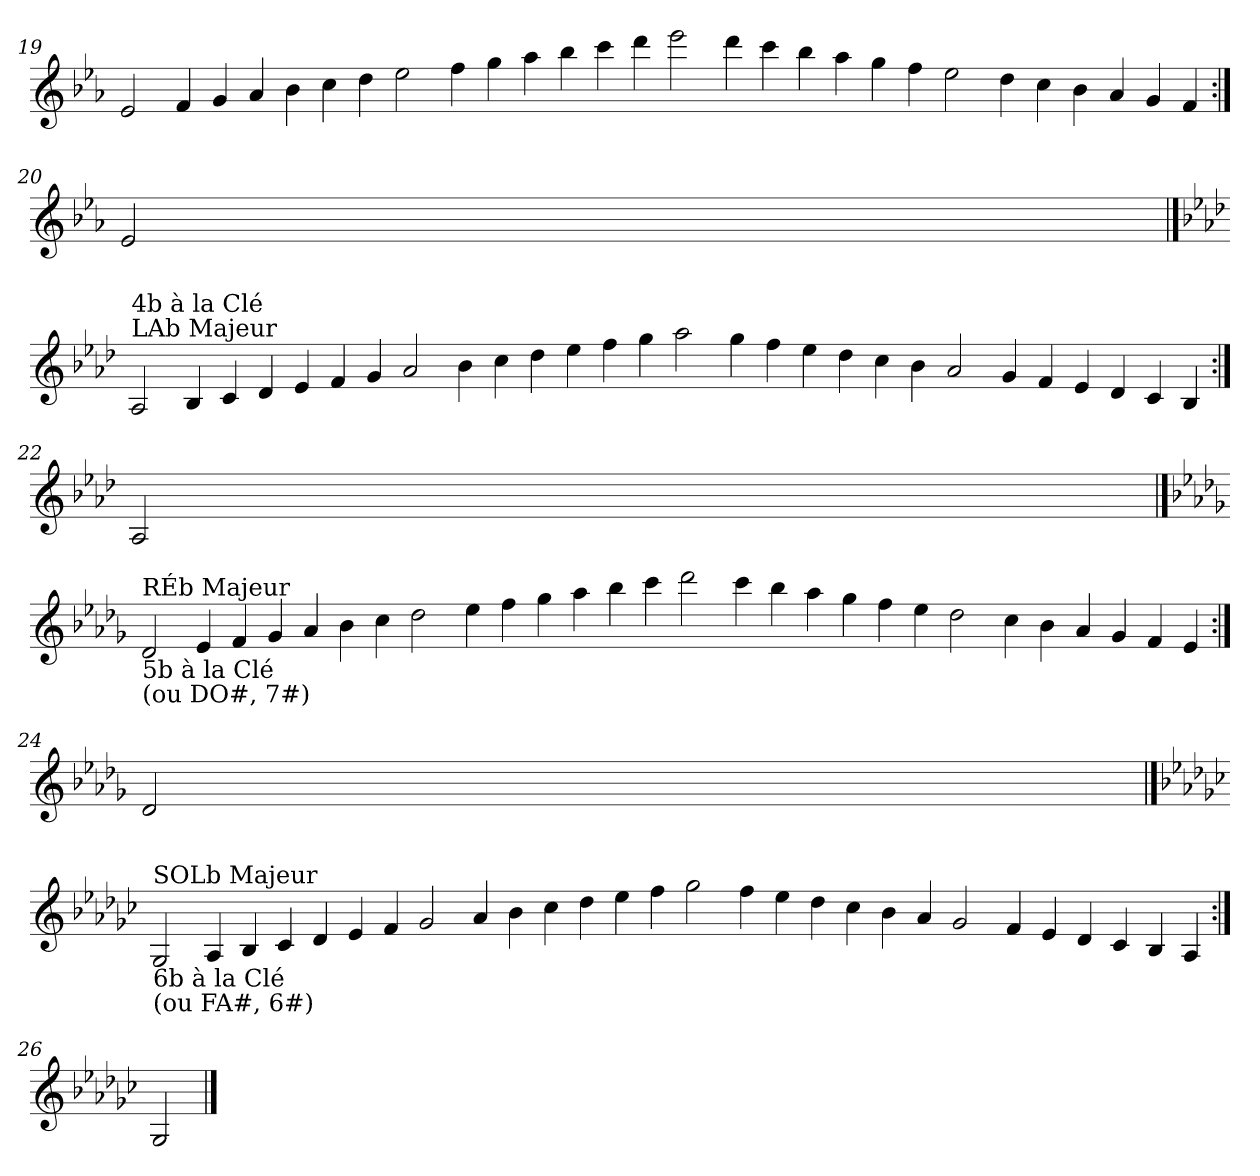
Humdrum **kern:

**kern
*part1
*staff1
!!LO:LB:g=z
*clefG2
*k[b-e-a-]
*E-:
=19
2e-/
4f/
4g/
4a-/
4b-\
4cc\
4dd\
2ee-\
4ff\
4gg\
4aa-\
4bb-\
4ccc\
4ddd\
2eee-\
4ddd\
4ccc\
4bb-\
4aa-\
4gg\
4ff\
2ee-\
4dd\
4cc\
4b-\
4a-/
4g/
4f/
=20:|!
2e-/
!!LO:PB:g=z
==21
*k[b-e-a-d-]
*A-:
!LO:TX:a:t=LAb Majeur
!LO:TX:a:t=4b à la Clé
2A-/
4B-/
4c/
4d-/
4e-/
4f/
4g/
2a-/
4b-\
4cc\
4dd-\
4ee-\
4ff\
4gg\
2aa-\
4gg\
4ff\
4ee-\
4dd-\
4cc\
4b-\
2a-/
4g/
4f/
4e-/
4d-/
4c/
4B-/
=22:|!
2A-/
!!LO:LB:g=z
==23
*k[b-e-a-d-g-]
*D-:
!LO:TX:a:t=RÉb Majeur
!LO:TX:b:t=5b à la Clé
!LO:TX:b:t=(ou DO#, 7#)
2d-/
4e-/
4f/
4g-/
4a-/
4b-\
4cc\
2dd-\
4ee-\
4ff\
4gg-\
4aa-\
4bb-\
4ccc\
2ddd-\
4ccc\
4bb-\
4aa-\
4gg-\
4ff\
4ee-\
2dd-\
4cc\
4b-\
4a-/
4g-/
4f/
4e-/
=24:|!
2d-/
!!LO:LB:g=z
==25
*k[b-e-a-d-g-c-]
*G-:
!LO:TX:a:t=SOLb Majeur
!LO:TX:b:t=6b à la Clé
!LO:TX:b:t=(ou FA#, 6#)
2G-/
4A-/
4B-/
4c-/
4d-/
4e-/
4f/
2g-/
4a-/
4b-\
4cc-\
4dd-\
4ee-\
4ff\
2gg-\
4ff\
4ee-\
4dd-\
4cc-\
4b-\
4a-/
2g-/
4f/
4e-/
4d-/
4c-/
4B-/
4A-/
=26:|!
2G-/
==
*-
